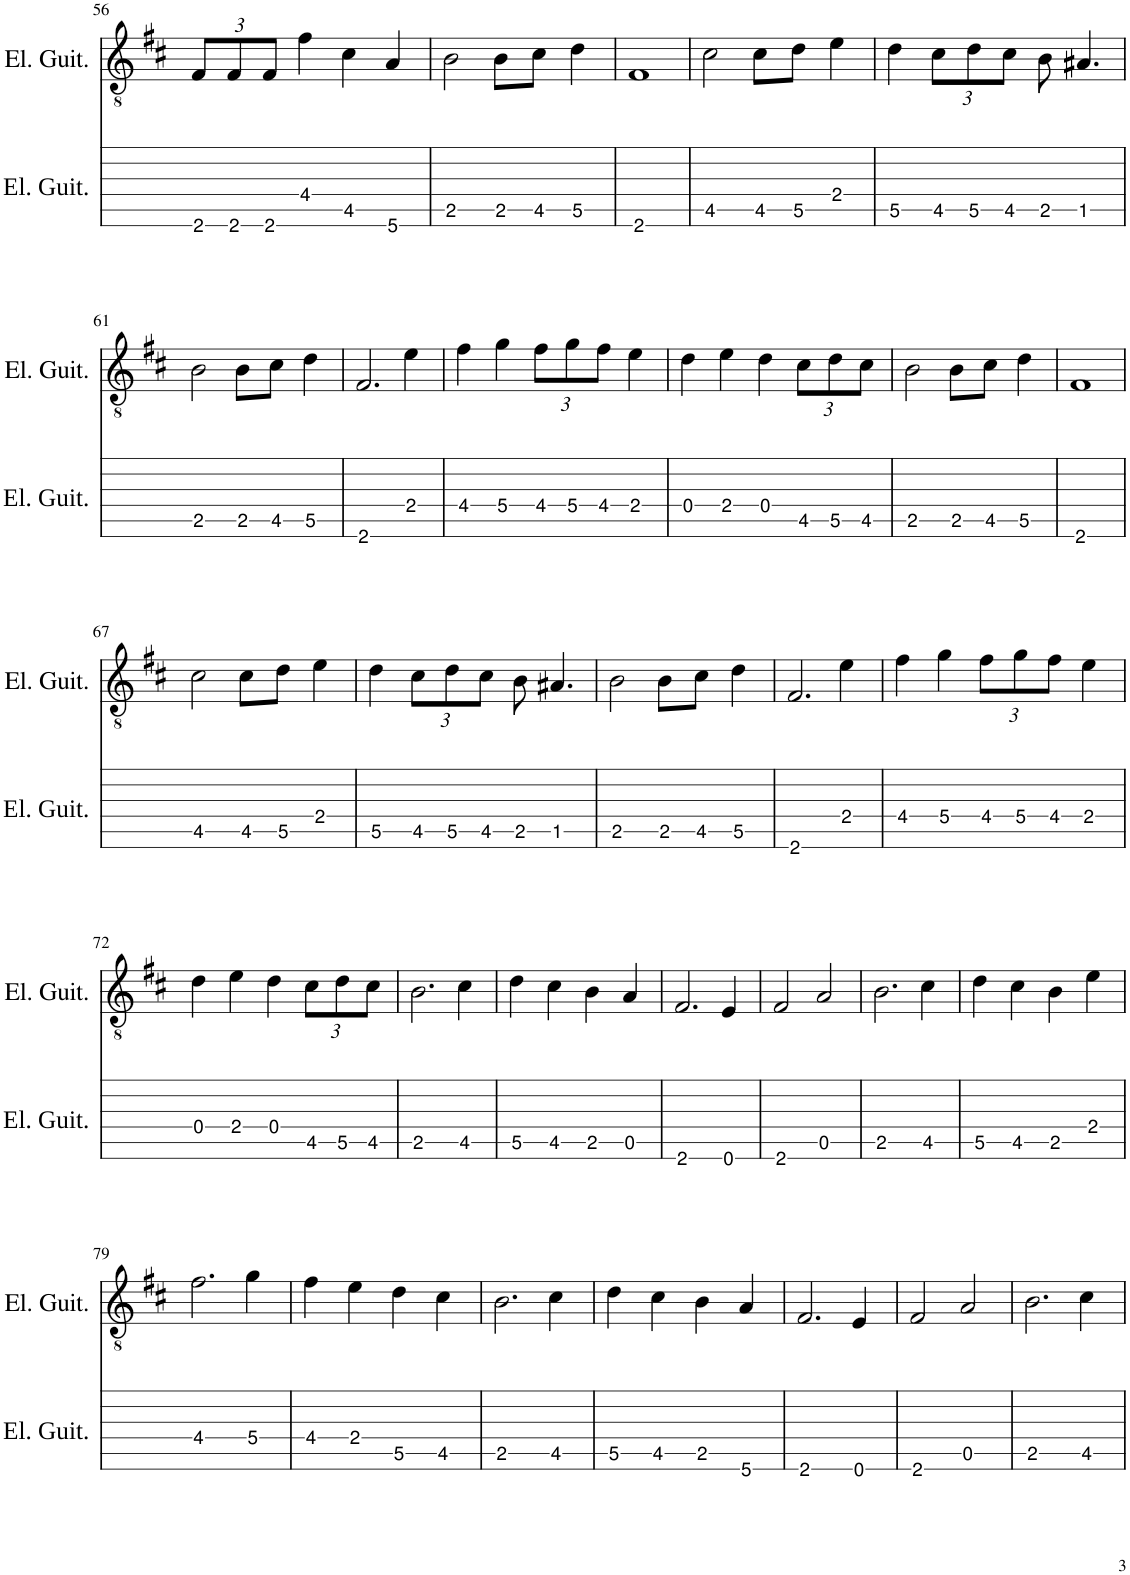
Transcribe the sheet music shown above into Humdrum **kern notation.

**kern	**kern
*part2	*part1
*staff2	*staff1
*I"Electric Guitar	*I"Electric Guitar
*I'El. Guit.	*I'El. Guit.
!!LO:PB:g=z
*	*clefGv2
*k[f#c#]	*k[f#c#]
*M4/4	*M4/4
*Xbrackettup	*Xbrackettup
=56	=56
12FF#L	12F#/L
12FF#	12F#/
12FF#J	12F#/J
4F#	4f#\
4C#	4c#\
4AA	4A/
=57	=57
2BB	2B\
8BBL	8B\L
8C#J	8c#\J
4D	4d\
=58	=58
1FF#	1F#
=59	=59
2C#	2c#\
8C#L	8c#\L
8DJ	8d\J
4E	4e\
=60	=60
4D	4d\
12C#L	12c#\L
12D	12d\
12C#J	12c#\J
8BB	8B\
4.AA#X	4.A#X/
!!LO:LB:g=z
=61	=61
2BB	2B\
8BBL	8B\L
8C#J	8c#\J
4D	4d\
=62	=62
2.FF#	2.F#/
4E	4e\
=63	=63
4F#	4f#\
4G	4g\
12F#L	12f#\L
12G	12g\
12F#J	12f#\J
4E	4e\
=64	=64
4D	4d\
4E	4e\
4D	4d\
12C#L	12c#\L
12D	12d\
12C#J	12c#\J
=65	=65
2BB	2B\
8BBL	8B\L
8C#J	8c#\J
4D	4d\
=66	=66
1FF#	1F#
!!LO:LB:g=z
=67	=67
2C#	2c#\
8C#L	8c#\L
8DJ	8d\J
4E	4e\
=68	=68
4D	4d\
12C#L	12c#\L
12D	12d\
12C#J	12c#\J
8BB	8B\
4.AA#X	4.A#X/
=69	=69
2BB	2B\
8BBL	8B\L
8C#J	8c#\J
4D	4d\
=70	=70
2.FF#	2.F#/
4E	4e\
=71	=71
4F#	4f#\
4G	4g\
12F#L	12f#\L
12G	12g\
12F#J	12f#\J
4E	4e\
!!LO:LB:g=z
=72	=72
4D	4d\
4E	4e\
4D	4d\
12C#L	12c#\L
12D	12d\
12C#J	12c#\J
=73	=73
2.BB	2.B\
4C#	4c#\
=74	=74
4D	4d\
4C#	4c#\
4BB	4B\
4AA	4A/
=75	=75
2.FF#	2.F#/
4EE	4E/
=76	=76
2FF#	2F#/
2AA	2A/
=77	=77
2.BB	2.B\
4C#	4c#\
=78	=78
4D	4d\
4C#	4c#\
4BB	4B\
4E	4e\
!!LO:LB:g=z
=79	=79
2.F#	2.f#\
4G	4g\
=80	=80
4F#	4f#\
4E	4e\
4D	4d\
4C#	4c#\
=81	=81
2.BB	2.B\
4C#	4c#\
=82	=82
4D	4d\
4C#	4c#\
4BB	4B\
4AA	4A/
=83	=83
2.FF#	2.F#/
4EE	4E/
=84	=84
2FF#	2F#/
2AA	2A/
=85	=85
2.BB	2.B\
4C#	4c#\
=	=
*-	*-
